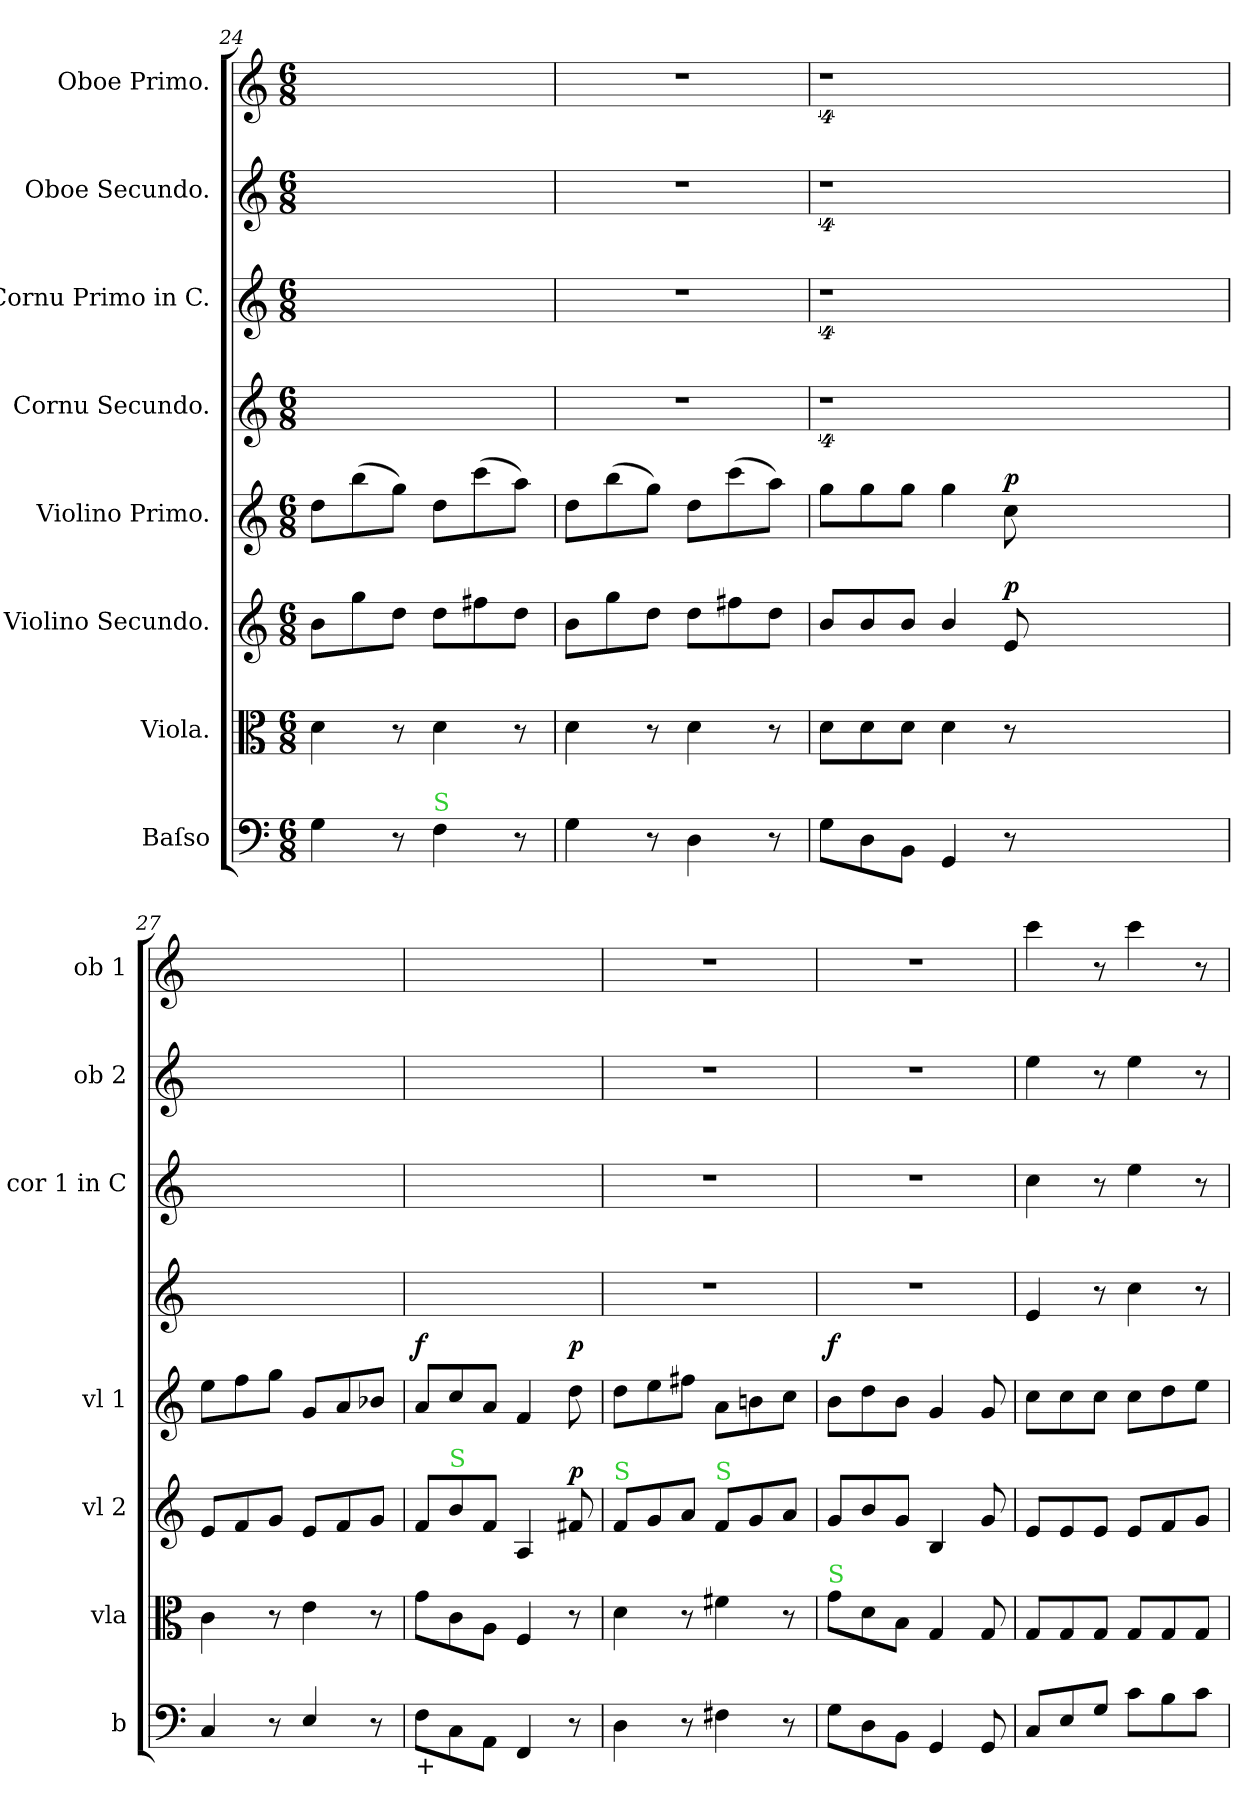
**kern	**dynam	**kern	**dynam	**kern	**dynam	**kern	**dynam	**kern	**kern	**kern	**kern
*part8	*part8	*part7	*part7	*part6	*part6	*part5	*part5	*part4	*part3	*part2	*part1
*staff8	*staff8	*staff7	*staff7	*staff6	*staff6	*staff5	*staff5	*staff4	*staff3	*staff2	*staff1
*I"Baſso	*	*I"Viola.	*	*I"Violino Secundo.	*	*I"Violino Primo.	*	*I"Cornu Secundo.	*I"Cornu Primo in C.	*I"Oboe Secundo.	*I"Oboe Primo.
*I'b	*	*I'vla	*	*I'vl 2	*	*I'vl 1	*	*	*I'cor 1 in C	*I'ob 2	*I'ob 1
*clefF4	*	*clefC3	*	*clefG2	*	*clefG2	*	*clefG2	*clefG2	*clefG2	*clefG2
*k[]	*	*k[]	*	*k[]	*	*k[]	*	*k[]	*k[]	*k[]	*k[]
*C:	*	*C:	*	*C:	*	*C:	*	*C:	*C:	*C:	*C:
*M6/8	*	*M6/8	*	*M6/8	*	*M6/8	*	*M6/8	*M6/8	*M6/8	*M6/8
=24	=24	=24	=24	=24	=24	=24	=24	=24	=24	=24	=24
4G\	.	4d\	.	8b\L	.	8dd\L	.	2.ryy	2.ryy	2.ryy	2.ryy
.	.	.	.	8gg\	.	(8bb\	.	.	.	.	.
8r	.	8r	.	8dd\J	.	8gg\J)	.	.	.	.	.
!LO:TX:a:color=limegreen:t=S	!	!	!	!	!	!	!	!	!	!	!
4F\	.	4d\	.	8dd\L	.	8dd\L	.	.	.	.	.
.	.	.	.	8ff#X\	.	(8ccc\	.	.	.	.	.
8r	.	8r	.	8dd\J	.	8aa\J)	.	.	.	.	.
=25	=25	=25	=25	=25	=25	=25	=25	=25	=25	=25	=25
4G\	.	4d\	.	8b\L	.	8dd\L	.	2.r	2.r	2.r	2.r
.	.	.	.	8gg\	.	(8bb\	.	.	.	.	.
8r	.	8r	.	8dd\J	.	8gg\J)	.	.	.	.	.
4D\	.	4d\	.	8dd\L	.	8dd\L	.	.	.	.	.
.	.	.	.	8ff#X\	.	(8ccc\	.	.	.	.	.
8r	.	8r	.	8dd\J	.	8aa\J)	.	.	.	.	.
=26	=26	=26	=26	=26	=26	=26	=26	=26	=26	=26	=26
!	!LO:DY:a	!	!	!	!LO:DY:a	!	!LO:DY:a	!	!	!	!
8G\L	f&colon;	8d\L	.	8b/L	for	8gg\L	for	4%9r	4%9r	4%9r	4%9r
8D\	.	8d\	.	8b/	.	8gg\	.	.	.	.	.
8BB\J	.	8d\J	.	8b/J	.	8gg\J	.	.	.	.	.
4GG/	.	4d\	.	4b/	.	4gg\	.	.	.	.	.
!	!	!	!	!	!LO:DY:a	!	!LO:DY:a	!	!	!	!
8r	.	8r	.	8e/	p	8cc\	p.	.	.	.	.
1.ryy	.	1.ryy	.	1.ryy	.	1.ryy	.	.	.	.	.
=27	=27	=27	=27	=27	=27	=27	=27	=27	=27	=27	=27
!	!LO:DY:a	!	!	!	!	!	!	!	!	!	!
4C/	p&colon;	4c\	.	8e/L	.	8ee\L	.	2.ryy	2.ryy	2.ryy	2.ryy
.	.	.	.	8f/	.	8ff\	.	.	.	.	.
8r	.	8r	.	8g/J	.	8gg\J	.	.	.	.	.
4E/	.	4e\	.	8e/L	.	8g/L	.	.	.	.	.
.	.	.	.	8f/	.	8a/	.	.	.	.	.
8r	.	8r	.	8g/J	.	8b-X/J	.	.	.	.	.
=28	=28	=28	=28	=28	=28	=28	=28	=28	=28	=28	=28
!LO:TX:b:t=+	!	!	!	!	!	!	!	!	!	!	!
!	!	!	!	!	!LO:DY:a	!	!LO:DY:a	!	!	!	!
8F\L	.	8g\L	.	8f/L	f&colon;	8a/L	f.	2.ryy	2.ryy	2.ryy	2.ryy
!	!	!	!	!LO:TX:a:color=limegreen:t=S	!	!	!	!	!	!	!
8C\	.	8c\	.	8b/	.	8cc/	.	.	.	.	.
8AA\J	.	8A\J	.	8f/J	.	8a/J	.	.	.	.	.
4FF/	.	4F/	.	4A/	.	4f/	.	.	.	.	.
!	!	!	!	!	!LO:DY:a	!	!LO:DY:a	!	!	!	!
8r	.	8r	.	8f#X/	p	8dd\	p.	.	.	.	.
=29	=29	=29	=29	=29	=29	=29	=29	=29	=29	=29	=29
!	!	!	!	!LO:TX:a:color=limegreen:t=S	!	!	!	!	!	!	!
4D\	.	4d\	.	8f/L	.	8dd\L	.	2.r	2.r	2.r	2.r
.	.	.	.	8g/	.	8ee\	.	.	.	.	.
8r	.	8r	.	8a/J	.	8ff#X\J	.	.	.	.	.
!	!	!	!	!LO:TX:a:color=limegreen:t=S	!	!	!	!	!	!	!
4F#X\	.	4f#X\	.	8f/L	.	8a\L	.	.	.	.	.
.	.	.	.	8g/	.	8bn\	.	.	.	.	.
8r	.	8r	.	8a/J	.	8cc\J	.	.	.	.	.
=30	=30	=30	=30	=30	=30	=30	=30	=30	=30	=30	=30
!	!	!LO:TX:a:color=limegreen:t=S	!	!	!	!	!	!	!	!	!
!	!	!	!	!	!LO:DY:a	!	!LO:DY:a	!	!	!	!
8G\L	.	8g\L	.	8g/L	f&colon;	8b\L	f	2.r	2.r	2.r	2.r
8D\	.	8d\	.	8b/	.	8dd\	.	.	.	.	.
8BB\J	.	8B\J	.	8g/J	.	8b\J	.	.	.	.	.
4GG/	.	4G/	.	4B/	.	4g/	.	.	.	.	.
8GG/	.	8G/	.	8g/	.	8g/	.	.	.	.	.
=31	=31	=31	=31	=31	=31	=31	=31	=31	=31	=31	=31
!	!LO:DY:a	!	!LO:DY:a	!	!LO:DY:a	!	!LO:DY:a	!	!	!	!
8C/L	f&colon;	8G/L	fortiſ	8e/L	f&colon;	8cc\L	f&colon;	4e/	4cc\	4ee\	4ccc\
8E/	.	8G/	.	8e/	.	8cc\	.	.	.	.	.
8G/J	.	8G/J	.	8e/J	.	8cc\J	.	8r	8r	8r	8r
8c\L	.	8G/L	.	8e/L	.	8cc\L	.	4cc\	4ee\	4ee\	4ccc\
8B\	.	8G/	.	8f/	.	8dd\	.	.	.	.	.
8c\J	.	8G/J	.	8g/J	.	8ee\J	.	8r	8r	8r	8r
=	=	=	=	=	=	=	=	=	=	=	=
*-	*-	*-	*-	*-	*-	*-	*-	*-	*-	*-	*-
